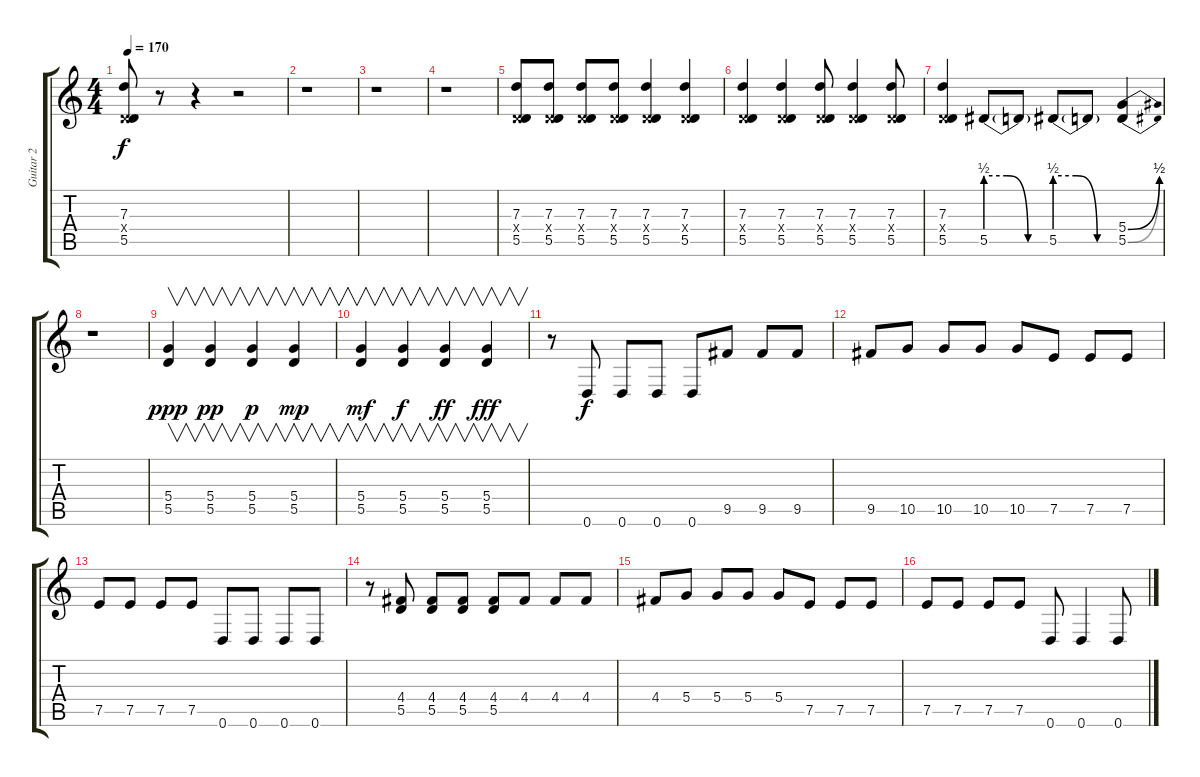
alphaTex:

\track ("Guitar 2" "Guitar 2") {instrument overdrivenguitar}
\staff {score tabs}
\tuning (E4 B3 G3 D3 A2 D2) {hide}
\ts (4 4)
\tempo 170
\clef g2
\ks c
(7.3 0.4{x} 5.5).8{dy f} r.8 r.4 r.2 |
r.1 |
r.1 |
r.1 |
(7.3 0.4{x} 5.5).8 (7.3 0.4{x} 5.5).8 (7.3 0.4{x} 5.5).8 (7.3 0.4{x} 5.5).8 (7.3 0.4{x} 5.5).4 (7.3 0.4{x} 5.5).4 |
(7.3 0.4{x} 5.5).4 (7.3 0.4{x} 5.5).4 (7.3 0.4{x} 5.5).8 (7.3 0.4{x} 5.5).4 (7.3 0.4{x} 5.5).8 |
(7.3 0.4{x} 5.5).4 5.5{be (custom 0 2 20 2 40 0 60 0)}.8 5.5{t}.8 5.5{be (custom 0 2 20 2 40 0 60 0)}.8 5.5{t}.8 (5.4{be (bend 0 0 60 2)} 5.5{be (bend 0 0 60 2)}).4 |
r.1 |
(5.4 5.5).4{v dy ppp} (5.4 5.5).4{v dy pp} (5.4 5.5).4{v dy p} (5.4 5.5).4{v dy mp} |
(5.4 5.5).4{v dy mf} (5.4 5.5).4{v dy f} (5.4 5.5).4{v dy ff} (5.4 5.5).4{v dy fff} |
r.8 0.6.8{dy f} 0.6.8 0.6.8 0.6.8 9.5.8 9.5.8 9.5.8 |
9.5.8 10.5.8 10.5.8 10.5.8 10.5.8 7.5.8 7.5.8 7.5.8 |
7.5.8 7.5.8 7.5.8 7.5.8 0.6.8 0.6.8 0.6.8 0.6.8 |
r.8 (4.4 5.5).8 (4.4 5.5).8 (4.4 5.5).8 (4.4 5.5).8 4.4.8 4.4.8 4.4.8 |
4.4.8 5.4.8 5.4.8 5.4.8 5.4.8 7.5.8 7.5.8 7.5.8 |
7.5.8 7.5.8 7.5.8 7.5.8 0.6.8 0.6.4 0.6.8
